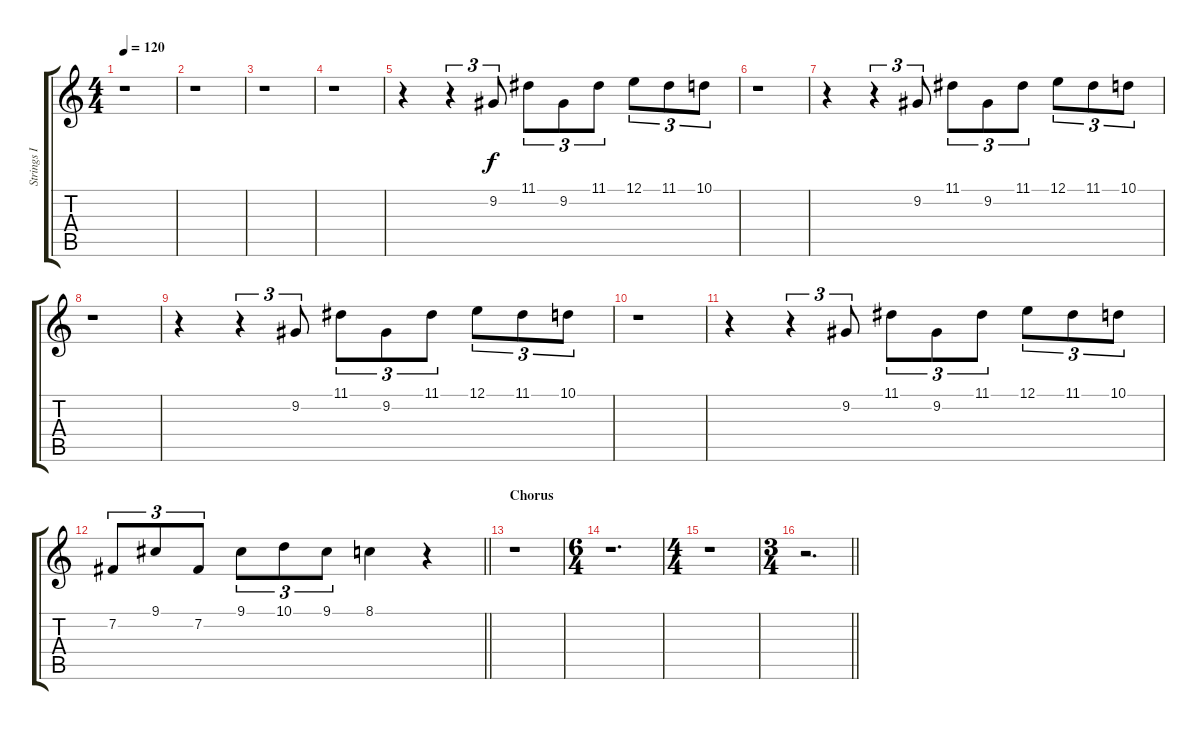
\track ("Strings I" "Strings I") {instrument stringensemble1}
\staff {score tabs}
\tuning (E4 B3 G3 D3 A2 E2) {hide}
\ts (4 4)
\tempo 120
\clef g2
\ks c
r.1{dy mp} |
r.1 |
r.1 |
r.1 |
r.4{balance 6} r.4{tu (3 2)} 9.2.8{tu (3 2) dy f} 11.1.8{tu (3 2)} 9.2.8{tu (3 2)} 11.1.8{tu (3 2)} 12.1.8{tu (3 2)} 11.1.8{tu (3 2)} 10.1.8{tu (3 2)} |
r.1 |
r.4 r.4{tu (3 2)} 9.2.8{tu (3 2)} 11.1.8{tu (3 2)} 9.2.8{tu (3 2)} 11.1.8{tu (3 2)} 12.1.8{tu (3 2)} 11.1.8{tu (3 2)} 10.1.8{tu (3 2)} |
r.1 |
r.4 r.4{tu (3 2)} 9.2.8{tu (3 2)} 11.1.8{tu (3 2)} 9.2.8{tu (3 2)} 11.1.8{tu (3 2)} 12.1.8{tu (3 2)} 11.1.8{tu (3 2)} 10.1.8{tu (3 2)} |
r.1 |
r.4 r.4{tu (3 2)} 9.2.8{tu (3 2)} 11.1.8{tu (3 2)} 9.2.8{tu (3 2)} 11.1.8{tu (3 2)} 12.1.8{tu (3 2)} 11.1.8{tu (3 2)} 10.1.8{tu (3 2)} |
\barLineRight lightlight
7.2.8{tu (3 2)} 9.1.8{tu (3 2)} 7.2.8{tu (3 2)} 9.1.8{tu (3 2)} 10.1.8{tu (3 2)} 9.1.8{tu (3 2)} 8.1.4 r.4 |
\section ("" "Chorus")
r.1 |
\ts (6 4)
r.1{d} |
\ts (4 4)
r.1 |
\ts (3 4)
\barLineRight lightlight
r.2{d}
